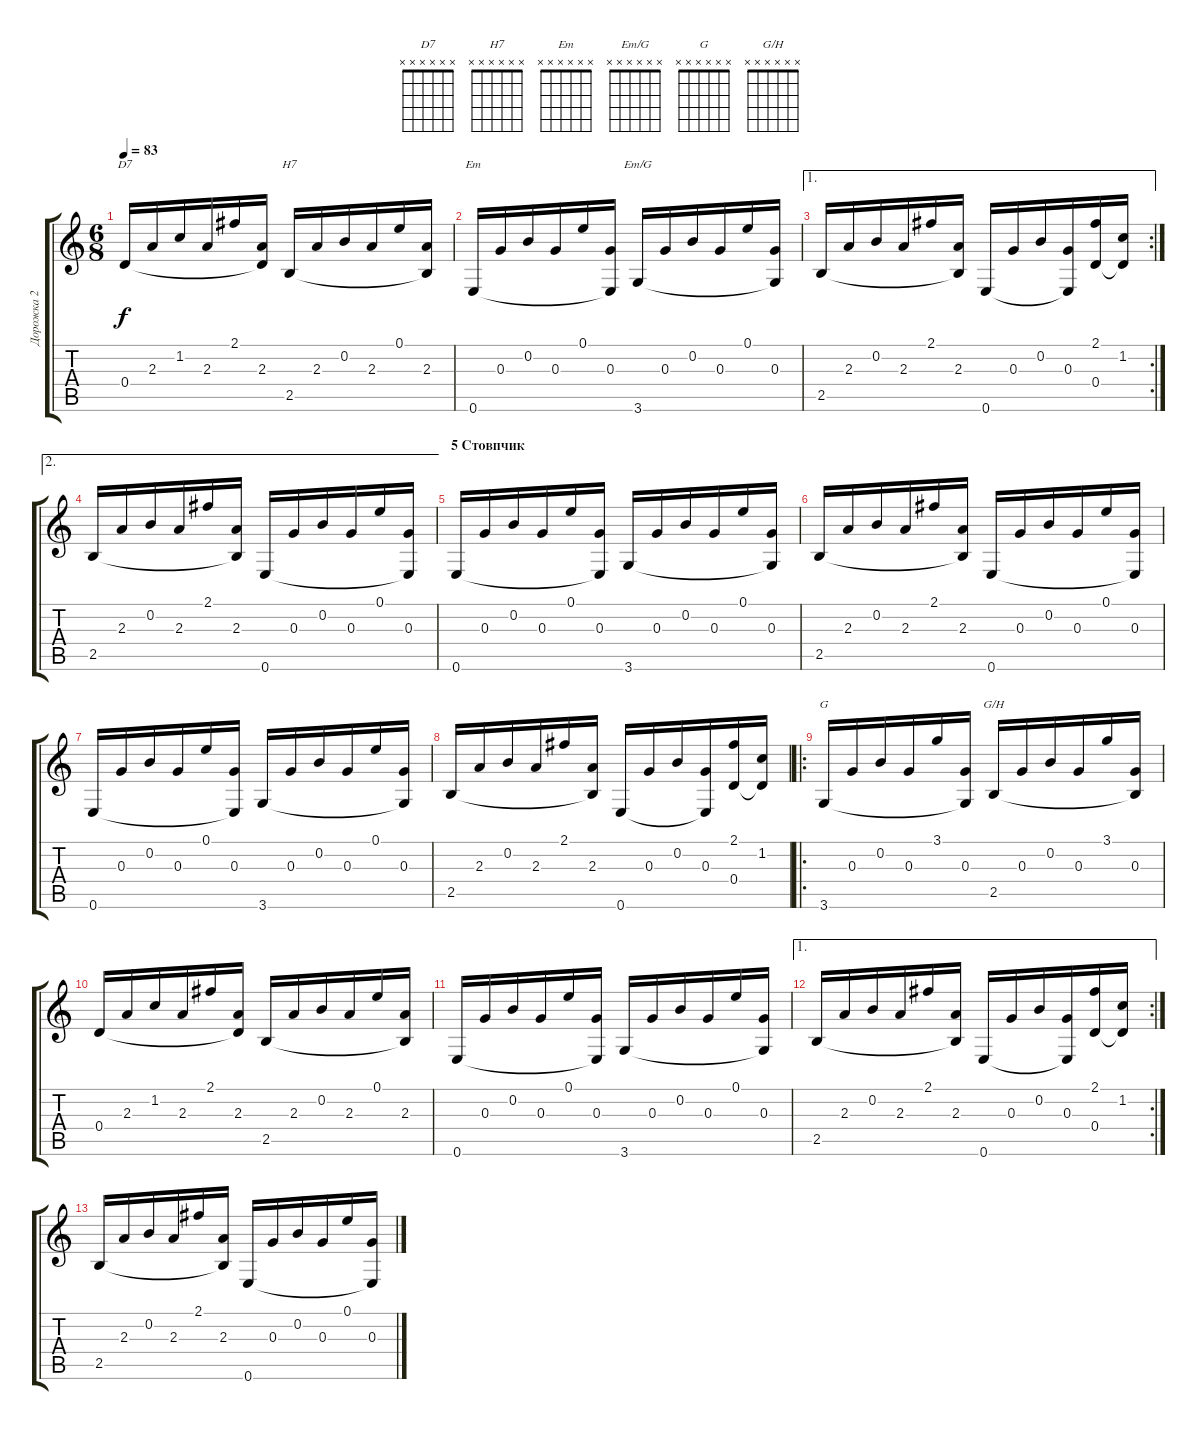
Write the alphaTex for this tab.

\track ("Дорожка 2" "Дорожка 2") {instrument acousticguitarnylon}
\staff {score tabs}
\tuning (E4 B3 G3 D3 A2 E2) {hide}
\chord ("D7" x x x x x x) {firstfret 0}
\chord ("H7" x x x x x x) {firstfret 0}
\chord ("Em" x x x x x x) {firstfret 0}
\chord ("Em/G" x x x x x x) {firstfret 0}
\chord ("G" x x x x x x) {firstfret 0}
\chord ("G/H" x x x x x x) {firstfret 0}
\ts (6 8)
\tempo 83
\clef g2
\ks c
0.4.16{ch "D7" dy f} 2.3.16 1.2.16 2.3.16 2.1.16 (2.3 0.4{t}).16 2.5.16{ch "H7"} 2.3.16 0.2.16 2.3.16 0.1.16 (2.3 2.5{t}).16 |
0.6.16{ch "Em"} 0.3.16 0.2.16 0.3.16 0.1.16 (0.3 0.6{t}).16 3.6.16{ch "Em/G"} 0.3.16 0.2.16 0.3.16 0.1.16 (0.3 3.6{t}).16 |
\ae 1
\rc 2
2.5.16 2.3.16 0.2.16 2.3.16 2.1.16 (2.3 2.5{t}).16 0.6.16 0.3.16 0.2.16 (0.3 0.6{t}).16 (2.1 0.4).16 (1.2 0.4{t}).16 |
\ae 2
2.5.16 2.3.16 0.2.16 2.3.16 2.1.16 (2.3 2.5{t}).16 0.6.16 0.3.16 0.2.16 0.3.16 0.1.16 (0.3 0.6{t}).16 |
\section ("" "5 Стовпчик")
0.6.16 0.3.16 0.2.16 0.3.16 0.1.16 (0.3 0.6{t}).16 3.6.16 0.3.16 0.2.16 0.3.16 0.1.16 (0.3 3.6{t}).16 |
2.5.16 2.3.16 0.2.16 2.3.16 2.1.16 (2.3 2.5{t}).16 0.6.16 0.3.16 0.2.16 0.3.16 0.1.16 (0.3 0.6{t}).16 |
0.6.16 0.3.16 0.2.16 0.3.16 0.1.16 (0.3 0.6{t}).16 3.6.16 0.3.16 0.2.16 0.3.16 0.1.16 (0.3 3.6{t}).16 |
2.5.16 2.3.16 0.2.16 2.3.16 2.1.16 (2.3 2.5{t}).16 0.6.16 0.3.16 0.2.16 (0.3 0.6{t}).16 (2.1 0.4).16 (1.2 0.4{t}).16 |
\ro
3.6.16{ch "G"} 0.3.16 0.2.16 0.3.16 3.1.16 (0.3 3.6{t}).16 2.5.16{ch "G/H"} 0.3.16 0.2.16 0.3.16 3.1.16 (0.3 2.5{t}).16 |
0.4.16 2.3.16 1.2.16 2.3.16 2.1.16 (2.3 0.4{t}).16 2.5.16 2.3.16 0.2.16 2.3.16 0.1.16 (2.3 2.5{t}).16 |
0.6.16 0.3.16 0.2.16 0.3.16 0.1.16 (0.3 0.6{t}).16 3.6.16 0.3.16 0.2.16 0.3.16 0.1.16 (0.3 3.6{t}).16 |
\ae 1
\rc 2
2.5.16 2.3.16 0.2.16 2.3.16 2.1.16 (2.3 2.5{t}).16 0.6.16 0.3.16 0.2.16 (0.3 0.6{t}).16 (2.1 0.4).16 (1.2 0.4{t}).16 |
2.5.16 2.3.16 0.2.16 2.3.16 2.1.16 (2.3 2.5{t}).16 0.6.16 0.3.16 0.2.16 0.3.16 0.1.16 (0.3 0.6{t}).16
